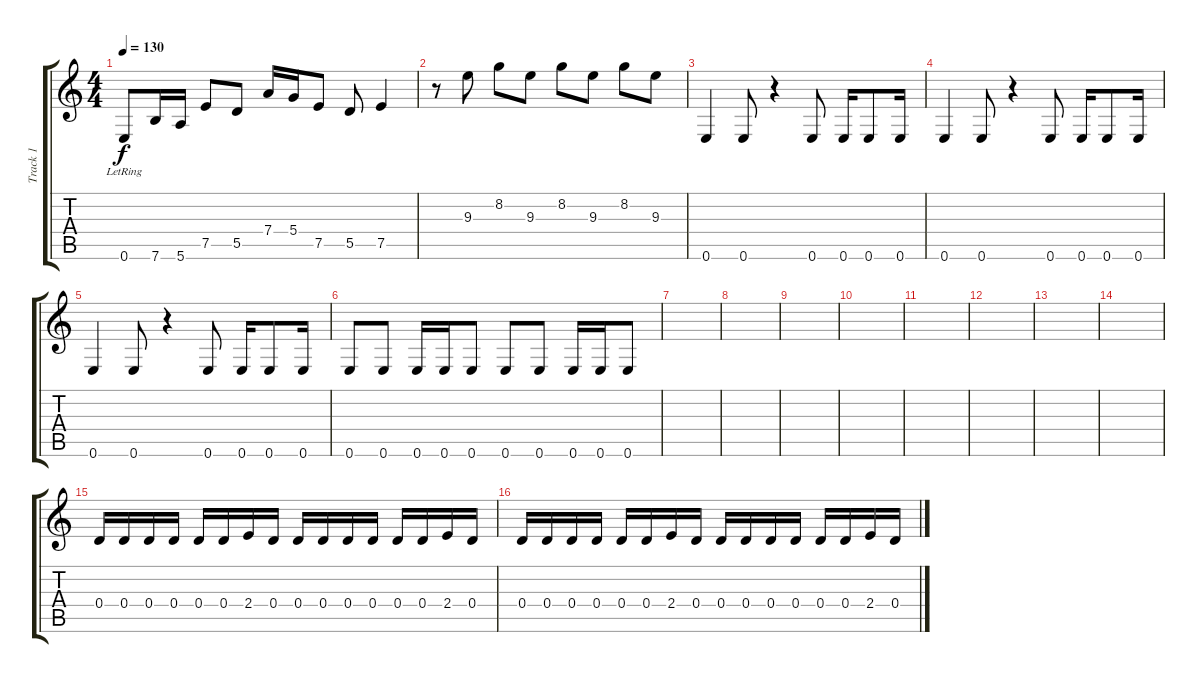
\track ("Track 1" "Track 1") {instrument electricguitarclean}
\staff {score tabs}
\tuning (E4 B3 G3 D3 A2 E2) {hide}
\ts (4 4)
\tempo 130
\clef g2
\ks c
0.6{lr}.8{dy f} 7.6.16 5.6.16 7.5.8 5.5.8 7.4.16 5.4.16 7.5.8 5.5.8 7.5.4 |
r.8 9.3.8 8.2.8 9.3.8 8.2.8 9.3.8 8.2.8 9.3.8 |
0.6.4 0.6.8 r.4 0.6.8 0.6.16 0.6.8 0.6.16 |
0.6.4 0.6.8 r.4 0.6.8 0.6.16 0.6.8 0.6.16 |
0.6.4 0.6.8 r.4 0.6.8 0.6.16 0.6.8 0.6.16 |
0.6.8 0.6.8 0.6.16 0.6.16 0.6.8 0.6.8 0.6.8 0.6.16 0.6.16 0.6.8 |
|
|
|
|
|
|
|
|
0.4.16{volume 7 instrument overdrivenguitar} 0.4.16 0.4.16 0.4.16 0.4.16 0.4.16 2.4.16 0.4.16 0.4.16 0.4.16 0.4.16 0.4.16 0.4.16 0.4.16 2.4.16 0.4.16 |
0.4.16{volume 7 instrument overdrivenguitar} 0.4.16 0.4.16 0.4.16 0.4.16 0.4.16 2.4.16 0.4.16 0.4.16 0.4.16 0.4.16 0.4.16 0.4.16 0.4.16 2.4.16 0.4.16
